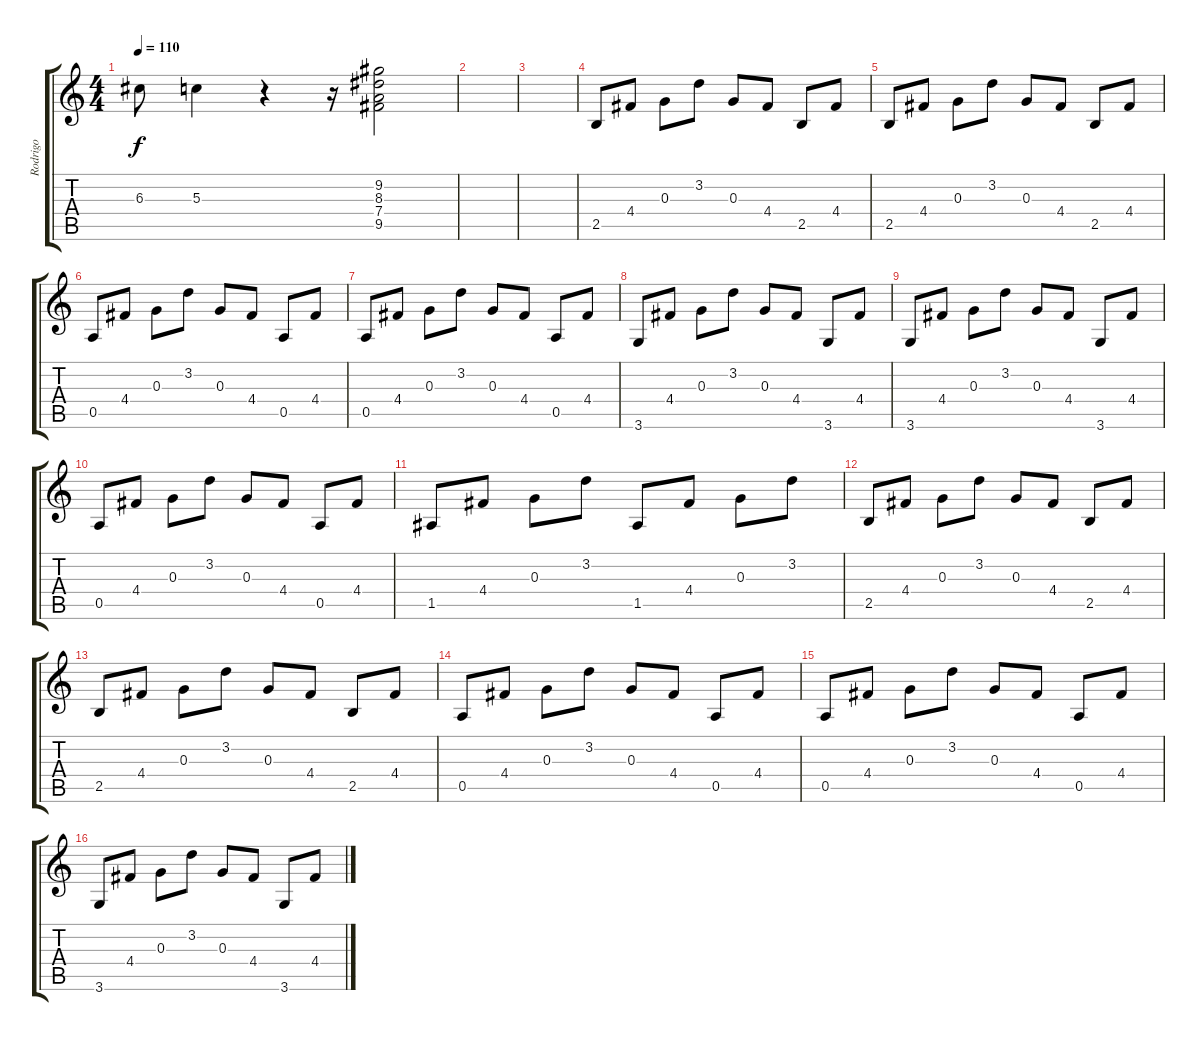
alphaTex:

\track ("Rodrigo" "Rodrigo") {instrument acousticguitarsteel}
\staff {score tabs}
\tuning (E4 B3 G3 D3 A2 E2) {hide}
\ts (4 4)
\tempo 110
\clef g2
\ks c
6.3.8{dy f} 5.3.4 r.4 r.16 (9.2 8.3 7.4 9.5).2 |
|
|
2.5.8 4.4.8 0.3.8 3.2.8 0.3.8 4.4.8 2.5.8 4.4.8 |
2.5.8 4.4.8 0.3.8 3.2.8 0.3.8 4.4.8 2.5.8 4.4.8 |
0.5.8 4.4.8 0.3.8 3.2.8 0.3.8 4.4.8 0.5.8 4.4.8 |
0.5.8 4.4.8 0.3.8 3.2.8 0.3.8 4.4.8 0.5.8 4.4.8 |
3.6.8 4.4.8 0.3.8 3.2.8 0.3.8 4.4.8 3.6.8 4.4.8 |
3.6.8 4.4.8 0.3.8 3.2.8 0.3.8 4.4.8 3.6.8 4.4.8 |
0.5.8 4.4.8 0.3.8 3.2.8 0.3.8 4.4.8 0.5.8 4.4.8 |
1.5.8 4.4.8 0.3.8 3.2.8 1.5.8 4.4.8 0.3.8 3.2.8 |
2.5.8 4.4.8 0.3.8 3.2.8 0.3.8 4.4.8 2.5.8 4.4.8 |
2.5.8 4.4.8 0.3.8 3.2.8 0.3.8 4.4.8 2.5.8 4.4.8 |
0.5.8 4.4.8 0.3.8 3.2.8 0.3.8 4.4.8 0.5.8 4.4.8 |
0.5.8 4.4.8 0.3.8 3.2.8 0.3.8 4.4.8 0.5.8 4.4.8 |
3.6.8 4.4.8 0.3.8 3.2.8 0.3.8 4.4.8 3.6.8 4.4.8
